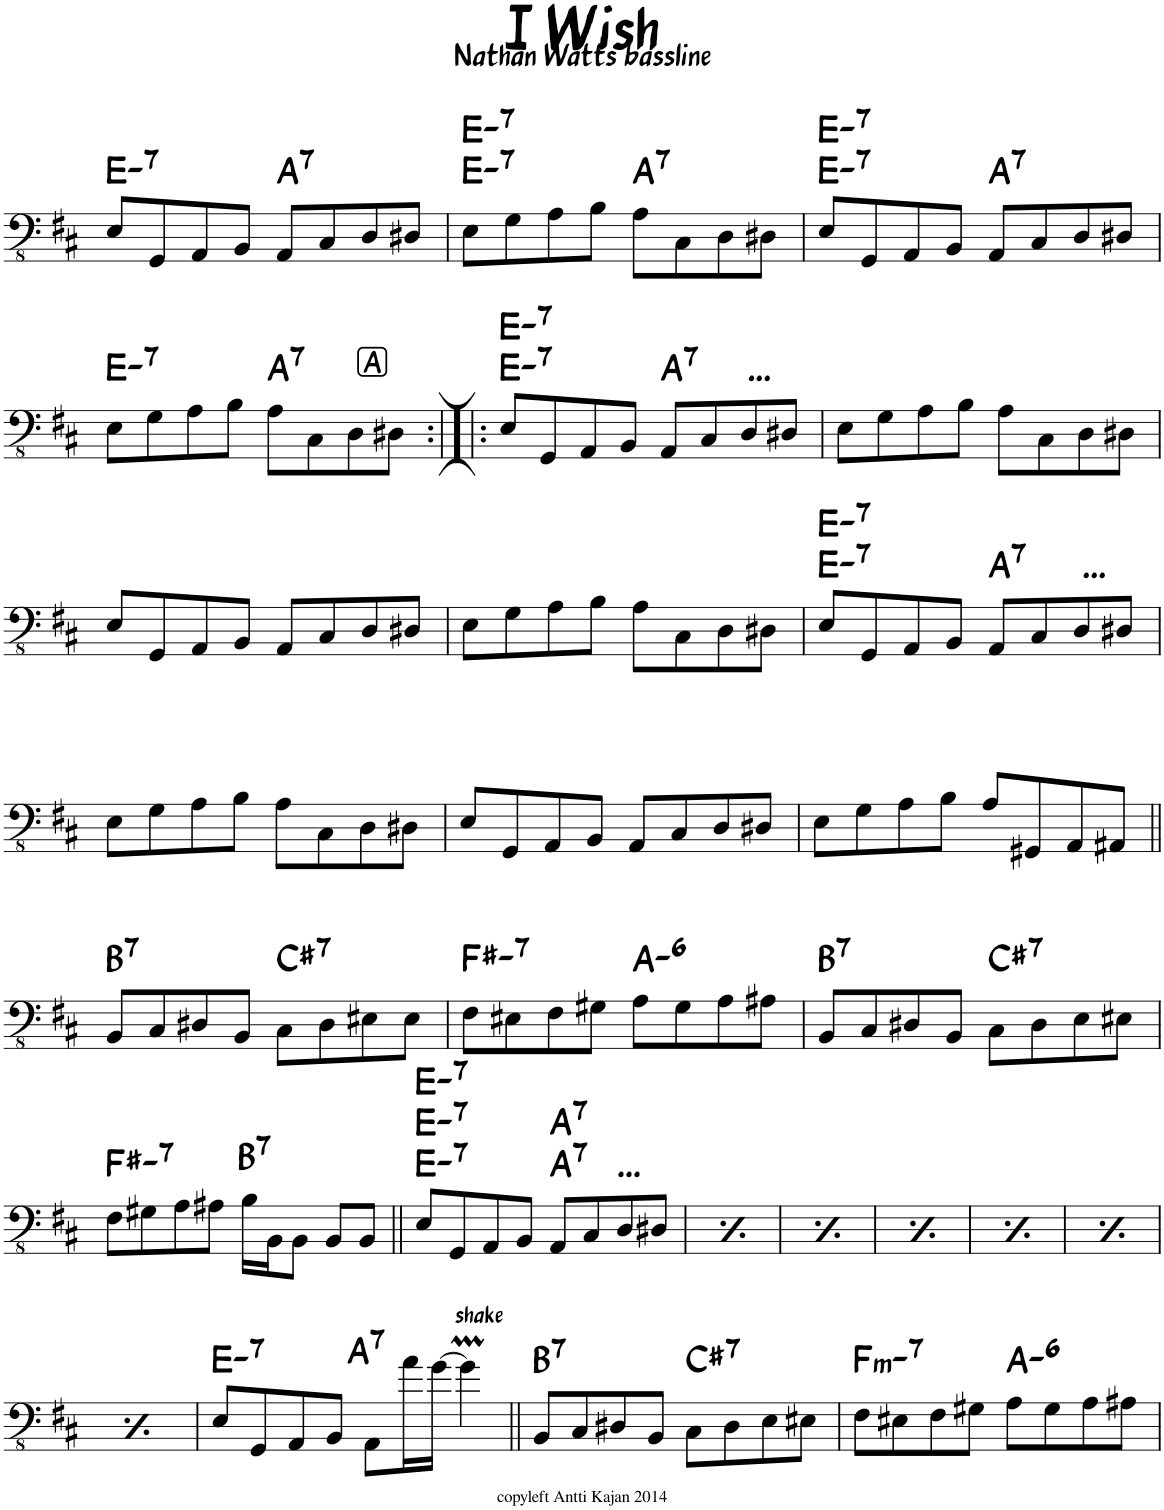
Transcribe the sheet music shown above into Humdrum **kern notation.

**kern	**harte
*part1	*part1
*staff1	*
*I"Fretless Electric Bass	*
*clefFv4	*
*k[f#c#]	*
=1	=1
!	!LO:H:kt=7
8EE/L	E:min7
8GGG/	.
8AAA/	.
8BBB/J	.
!	!LO:H:kt=7
8AAA/L	A:7
8CC#/	.
8DD/	.
8DD#X/J	.
=2	=2
!	!LO:H:n=1:kt=7
!	!LO:H:n=2:kt=7
8EE\L	E:min7 E:min7
8GG\	.
8AA\	.
8BB\J	.
!	!LO:H:kt=7
8AA\L	A:7
8CC#\	.
8DD\	.
8DD#X\J	.
=3	=3
!	!LO:H:n=1:kt=7
!	!LO:H:n=2:kt=7
8EE/L	E:min7 E:min7
8GGG/	.
8AAA/	.
8BBB/J	.
!	!LO:H:kt=7
8AAA/L	A:7
8CC#/	.
8DD/	.
8DD#X/J	.
!!LO:LB:g=z
=4	=4
!	!LO:H:kt=7
8EE\L	E:min7
8GG\	.
8AA\	.
8BB\J	.
!	!LO:H:kt=7
8AA\L	A:7
8CC#\	.
8DD\	.
8DD#X\J	.
!!LO:REH:place=s1:a:rj:fs=12.3472:t=A
=5:|!|:	=5:|!|:
!	!LO:H:n=1:kt=7
!	!LO:H:n=2:kt=7
8EE/L	E:min7 E:min7
8GGG/	.
8AAA/	.
8BBB/J	.
!	!LO:H:kt=7
8AAA/L	A:7
8CC#/	.
8DD/	.
!	!LO:H:kt=...
8DD#X/J	N
=6	=6
8EE\L	.
8GG\	.
8AA\	.
8BB\J	.
8AA\L	.
8CC#\	.
8DD\	.
8DD#X\J	.
!!LO:LB:g=z
=7	=7
8EE/L	.
8GGG/	.
8AAA/	.
8BBB/J	.
8AAA/L	.
8CC#/	.
8DD/	.
8DD#X/J	.
=8	=8
8EE\L	.
8GG\	.
8AA\	.
8BB\J	.
8AA\L	.
8CC#\	.
8DD\	.
8DD#X\J	.
=9	=9
!	!LO:H:n=1:kt=7
!	!LO:H:n=2:kt=7
8EE/L	E:min7 E:min7
8GGG/	.
8AAA/	.
8BBB/J	.
!	!LO:H:kt=7
8AAA/L	A:7
8CC#/	.
8DD/	.
!	!LO:H:kt=...
8DD#X/J	N
!!LO:LB:g=z
=10	=10
8EE\L	.
8GG\	.
8AA\	.
8BB\J	.
8AA\L	.
8CC#\	.
8DD\	.
8DD#X\J	.
=11	=11
8EE/L	.
8GGG/	.
8AAA/	.
8BBB/J	.
8AAA/L	.
8CC#/	.
8DD/	.
8DD#X/J	.
=12	=12
8EE\L	.
8GG\	.
8AA\	.
8BB\J	.
8AA/L	.
8GGG#X/	.
8AAA/	.
8AAA#X/J	.
!!LO:LB:g=z
=13||	=13||
!	!LO:H:kt=7
8BBB/L	B:7
8CC#/	.
8DD#X/	.
8BBB/J	.
!	!LO:H:kt=7
8CC#\L	C#:7
8DD#\	.
8EE#X\	.
8EE#\J	.
=14	=14
!	!LO:H:kt=7
8FF#\L	F#:min7
8EE#X\	.
8FF#\	.
8GG#X\J	.
!	!LO:H:kt=6
8AA\L	A:min6
8GG#\	.
8AA\	.
8AA#X\J	.
=15	=15
!	!LO:H:kt=7
8BBB/L	B:7
8CC#/	.
8DD#X/	.
8BBB/J	.
!	!LO:H:kt=7
8CC#\L	C#:7
8DD#\	.
8EE\	.
8EE#X\J	.
!!LO:LB:g=z
=16	=16
!	!LO:H:kt=7
8FF#\L	F#:min7
8GG#X\	.
8AA\	.
8AA#X\J	.
!	!LO:H:kt=7
16BB\LL	B:7
16BBB\J	.
8BBB\J	.
8BBB/L	.
8BBB/J	.
=17||	=17||
!	!LO:H:n=1:kt=7
!	!LO:H:n=2:kt=7
!	!LO:H:n=3:kt=7
8EE/L	E:min7 E:min7 E:min7
8GGG/	.
8AAA/	.
8BBB/J	.
!	!LO:H:n=1:kt=7
!	!LO:H:n=2:kt=7
8AAA/L	A:7 A:7
8CC#/	.
8DD/	.
!	!LO:H:kt=...
8DD#X/J	N
=18	=18
!	!LO:H:n=1:kt=7
!	!LO:H:n=2:kt=7
!	!LO:H:n=3:kt=7
8EE/L	E:min7 E:min7 E:min7
8GGG/	.
8AAA/	.
8BBB/J	.
!	!LO:H:n=1:kt=7
!	!LO:H:n=2:kt=7
8AAA/L	A:7 A:7
8CC#/	.
8DD/	.
!	!LO:H:kt=...
8DD#X/J	N
=19	=19
!	!LO:H:n=1:kt=7
!	!LO:H:n=2:kt=7
!	!LO:H:n=3:kt=7
8EE/L	E:min7 E:min7 E:min7
8GGG/	.
8AAA/	.
8BBB/J	.
!	!LO:H:n=1:kt=7
!	!LO:H:n=2:kt=7
8AAA/L	A:7 A:7
8CC#/	.
8DD/	.
!	!LO:H:kt=...
8DD#X/J	N
=20	=20
!	!LO:H:n=1:kt=7
!	!LO:H:n=2:kt=7
!	!LO:H:n=3:kt=7
8EE/L	E:min7 E:min7 E:min7
8GGG/	.
8AAA/	.
8BBB/J	.
!	!LO:H:n=1:kt=7
!	!LO:H:n=2:kt=7
8AAA/L	A:7 A:7
8CC#/	.
8DD/	.
!	!LO:H:kt=...
8DD#X/J	N
=21	=21
!	!LO:H:n=1:kt=7
!	!LO:H:n=2:kt=7
!	!LO:H:n=3:kt=7
8EE/L	E:min7 E:min7 E:min7
8GGG/	.
8AAA/	.
8BBB/J	.
!	!LO:H:n=1:kt=7
!	!LO:H:n=2:kt=7
8AAA/L	A:7 A:7
8CC#/	.
8DD/	.
!	!LO:H:kt=...
8DD#X/J	N
=22	=22
!	!LO:H:n=1:kt=7
!	!LO:H:n=2:kt=7
!	!LO:H:n=3:kt=7
8EE/L	E:min7 E:min7 E:min7
8GGG/	.
8AAA/	.
8BBB/J	.
!	!LO:H:n=1:kt=7
!	!LO:H:n=2:kt=7
8AAA/L	A:7 A:7
8CC#/	.
8DD/	.
!	!LO:H:kt=...
8DD#X/J	N
!!LO:LB:g=z
=23	=23
!	!LO:H:n=1:kt=7
!	!LO:H:n=2:kt=7
!	!LO:H:n=3:kt=7
8EE/L	E:min7 E:min7 E:min7
8GGG/	.
8AAA/	.
8BBB/J	.
!	!LO:H:n=1:kt=7
!	!LO:H:n=2:kt=7
8AAA/L	A:7 A:7
8CC#/	.
8DD/	.
!	!LO:H:kt=...
8DD#X/J	N
=24	=24
!	!LO:H:kt=7
8EE/L	E:min7
8GGG/	.
8AAA/	.
8BBB/J	.
!	!LO:H:kt=7
8AAA\L	A:7
16A\L	.
[16G\JJ	.
!LO:TX:a:t=shake	!
4GM\]	.
=25||	=25||
!	!LO:H:kt=7
8BBB/L	B:7
8CC#/	.
8DD#X/	.
8BBB/J	.
!	!LO:H:kt=7
8CC#\L	C#:7
8DD#\	.
8EE\	.
8EE#X\J	.
=26	=26
!	!LO:H:kt=m
8FF#\L	F:min7
8EE#X\	.
8FF#\	.
8GG#X\J	.
!	!LO:H:kt=6
8AA\L	A:min6
8GG#\	.
8AA\	.
8AA#X\J	.
=	=
*-	*-
